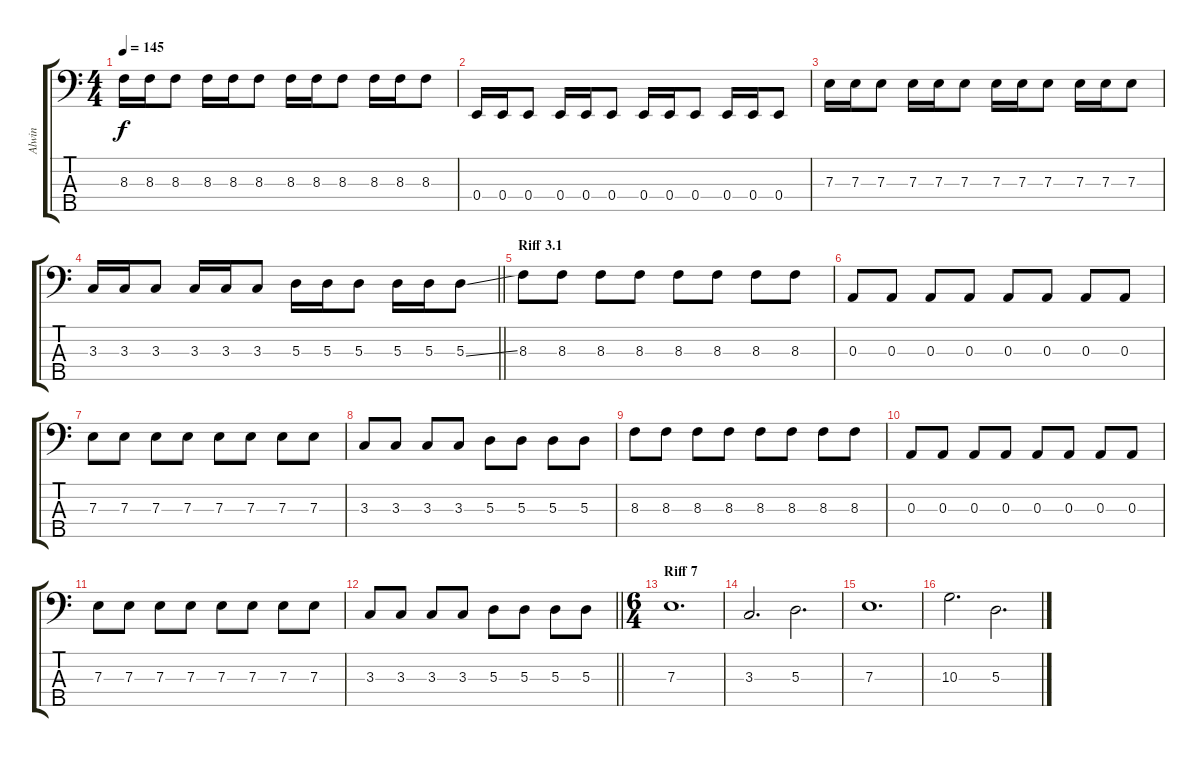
\track ("Alwin" "Alwin") {instrument electricbassfinger}
\staff {score tabs}
\tuning (G2 D2 A1 E1 B0) {hide}
\ts (4 4)
\tempo 145
\clef f4
\ks c
8.3.16{dy f} 8.3.16 8.3.8 8.3.16 8.3.16 8.3.8 8.3.16 8.3.16 8.3.8 8.3.16 8.3.16 8.3.8 |
0.4.16 0.4.16 0.4.8 0.4.16 0.4.16 0.4.8 0.4.16 0.4.16 0.4.8 0.4.16 0.4.16 0.4.8 |
7.3.16 7.3.16 7.3.8 7.3.16 7.3.16 7.3.8 7.3.16 7.3.16 7.3.8 7.3.16 7.3.16 7.3.8 |
\barLineRight lightlight
3.3.16 3.3.16 3.3.8 3.3.16 3.3.16 3.3.8 5.3.16 5.3.16 5.3.8 5.3.16 5.3.16 5.3{ss}.8 |
\section ("" "Riff 3.1")
8.3.8 8.3.8 8.3.8 8.3.8 8.3.8 8.3.8 8.3.8 8.3.8 |
0.3.8 0.3.8 0.3.8 0.3.8 0.3.8 0.3.8 0.3.8 0.3.8 |
7.3.8 7.3.8 7.3.8 7.3.8 7.3.8 7.3.8 7.3.8 7.3.8 |
3.3.8 3.3.8 3.3.8 3.3.8 5.3.8 5.3.8 5.3.8 5.3.8 |
8.3.8 8.3.8 8.3.8 8.3.8 8.3.8 8.3.8 8.3.8 8.3.8 |
0.3.8 0.3.8 0.3.8 0.3.8 0.3.8 0.3.8 0.3.8 0.3.8 |
7.3.8 7.3.8 7.3.8 7.3.8 7.3.8 7.3.8 7.3.8 7.3.8 |
\barLineRight lightlight
3.3.8 3.3.8 3.3.8 3.3.8 5.3.8 5.3.8 5.3.8 5.3.8 |
\ts (6 4)
\section ("" "Riff 7")
7.3.1{d} |
3.3.2{d} 5.3.2{d} |
7.3.1{d} |
10.3.2{d} 5.3.2{d}
